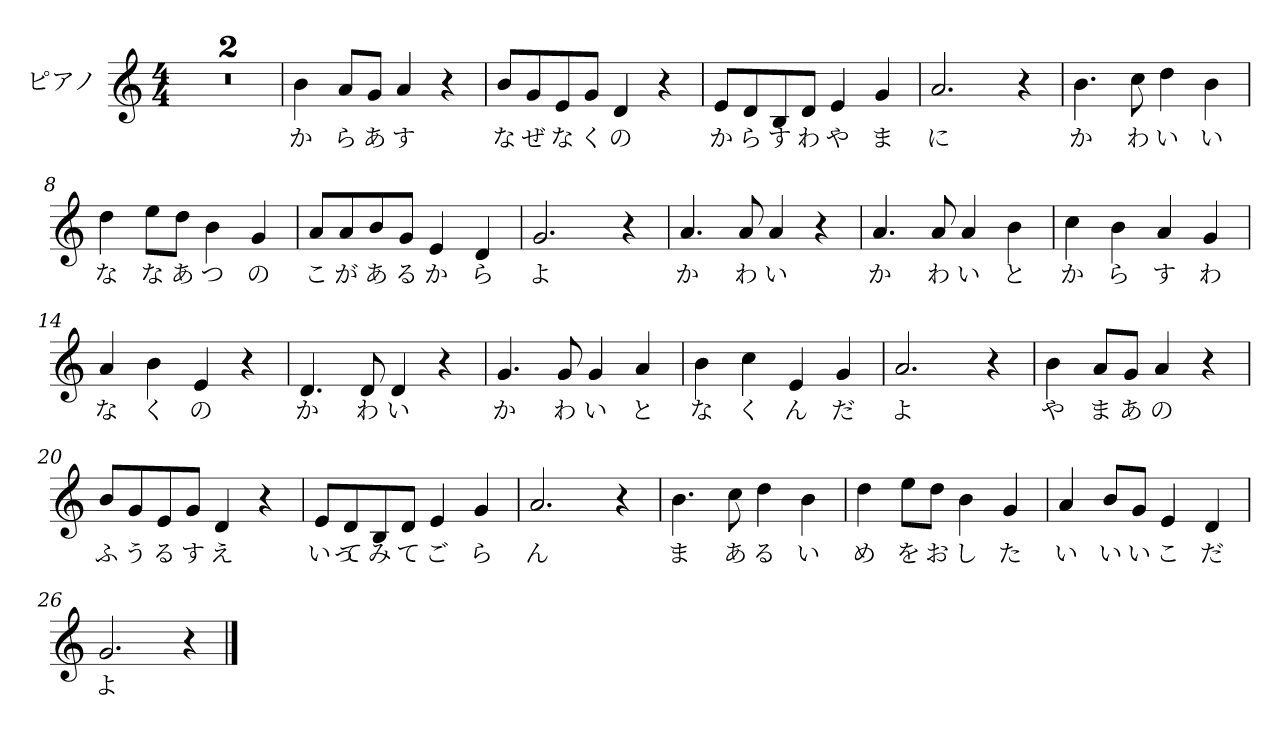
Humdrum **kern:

**kern	**text
*part1	*part1
*staff1	*staff1
*I"ピアノ	*
*clefG2	*
*k[]	*
*M4/4	*
*MM80	*
=1	=1
1r	.
=2	=2
1r	.
=3	=3
!	!LO:LY:b
4b\	か
!	!LO:LY:b
8a/L	ら
!	!LO:LY:b
8g/J	あ
!	!LO:LY:b
4a/	す
4r	.
=4	=4
!	!LO:LY:b
8b/L	な
!	!LO:LY:b
8g/	ぜ
!	!LO:LY:b
8e/	な
!	!LO:LY:b
8g/J	く
!	!LO:LY:b
4d/	の
4r	.
=5	=5
!	!LO:LY:b
8e/L	か
!	!LO:LY:b
8d/	ら
!	!LO:LY:b
8B/	す
!	!LO:LY:b
8d/J	わ
!	!LO:LY:b
4e/	や
!	!LO:LY:b
4g/	ま
=6	=6
!	!LO:LY:b
2.a/	に
4r	.
=7	=7
!	!LO:LY:b
4.b\	か
!	!LO:LY:b
8cc\	わ
!	!LO:LY:b
4dd\	い
!	!LO:LY:b
4b\	い
=8	=8
!	!LO:LY:b
4dd\	な
!	!LO:LY:b
8ee\L	な
!	!LO:LY:b
8dd\J	あ
!	!LO:LY:b
4b\	つ
!	!LO:LY:b
4g/	の
=9	=9
!	!LO:LY:b
8a/L	こ
!	!LO:LY:b
8a/	が
!	!LO:LY:b
8b/	あ
!	!LO:LY:b
8g/J	る
!	!LO:LY:b
4e/	か
!	!LO:LY:b
4d/	ら
!!LO:LB:g=z
=10	=10
!	!LO:LY:b
2.g/	よ
4r	.
=11	=11
!	!LO:LY:b
4.a/	か
!	!LO:LY:b
8a/	わ
!	!LO:LY:b
4a/	い
4r	.
=12	=12
!	!LO:LY:b
4.a/	か
!	!LO:LY:b
8a/	わ
!	!LO:LY:b
4a/	い
!	!LO:LY:b
4b\	と
=13	=13
!	!LO:LY:b
4cc\	か
!	!LO:LY:b
4b\	ら
!	!LO:LY:b
4a/	す
!	!LO:LY:b
4g/	わ
=14	=14
!	!LO:LY:b
4a/	な
!	!LO:LY:b
4b\	く
!	!LO:LY:b
4e/	の
4r	.
=15	=15
!	!LO:LY:b
4.d/	か
!	!LO:LY:b
8d/	わ
!	!LO:LY:b
4d/	い
4r	.
=16	=16
!	!LO:LY:b
4.g/	か
!	!LO:LY:b
8g/	わ
!	!LO:LY:b
4g/	い
!	!LO:LY:b
4a/	と
=17	=17
!	!LO:LY:b
4b\	な
!	!LO:LY:b
4cc\	く
!	!LO:LY:b
4e/	ん
!	!LO:LY:b
4g/	だ
=18	=18
!	!LO:LY:b
2.a/	よ
4r	.
!!LO:LB:g=z
=19	=19
!	!LO:LY:b
4b\	や
!	!LO:LY:b
8a/L	ま
!	!LO:LY:b
8g/J	あ
!	!LO:LY:b
4a/	の
4r	.
=20	=20
!	!LO:LY:b
8b/L	ふ
!	!LO:LY:b
8g/	う
!	!LO:LY:b
8e/	る
!	!LO:LY:b
8g/J	す
!	!LO:LY:b
4d/	え
4r	.
=21	=21
!	!LO:LY:b
8e/L	いっ
!	!LO:LY:b
8d/	て
!	!LO:LY:b
8B/	み
!	!LO:LY:b
8d/J	て
!	!LO:LY:b
4e/	ご
!	!LO:LY:b
4g/	ら
=22	=22
!	!LO:LY:b
2.a/	ん
4r	.
=23	=23
!	!LO:LY:b
4.b\	ま
!	!LO:LY:b
8cc\	あ
!	!LO:LY:b
4dd\	る
!	!LO:LY:b
4b\	い
=24	=24
!	!LO:LY:b
4dd\	め
!	!LO:LY:b
8ee\L	を
!	!LO:LY:b
8dd\J	お
!	!LO:LY:b
4b\	し
!	!LO:LY:b
4g/	た
=25	=25
!	!LO:LY:b
4a/	い
!	!LO:LY:b
8b/L	い
!	!LO:LY:b
8g/J	い
!	!LO:LY:b
4e/	こ
!	!LO:LY:b
4d/	だ
=26	=26
!	!LO:LY:b
2.g/	よ
4r	.
==	==
*-	*-
